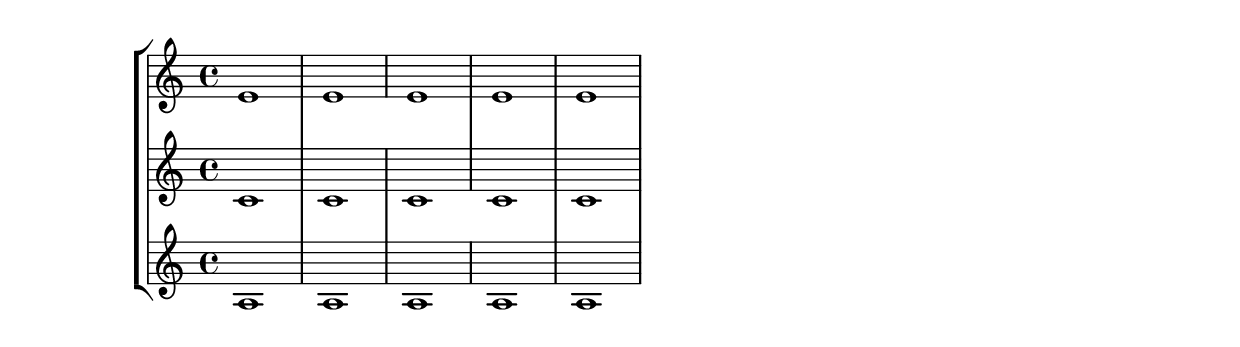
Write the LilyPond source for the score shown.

%% Do not edit this file; it is automatically
%% generated from LSR http://lsr.dsi.unimi.it
%% This file is in the public domain.
\version "2.13.16"

\header {
  lsrtags = "rhythms, tweaks-and-overrides"

  texidoc = "
By default, bar lines in StaffGroup, PianoStaff, or GrandStaff groups
are connected between the staves.  This behaviour can be overridden on
a staff-by-staff basis.

"
  doctitle = "Removing connecting bar lines on StaffGroup PianoStaff or GrandStaff"
} % begin verbatim

\relative c' {
  \new StaffGroup <<
    \new Staff {
      e1 | e
      \once \override Staff.BarLine #'allow-span-bar = ##f
      e1 | e | e
    }
    \new Staff {
      c1 | c | c
      \once \override Staff.BarLine #'allow-span-bar = ##f
      c1 | c
    }
    \new Staff {
      a1 | a | a | a | a
    }
  >>
}

